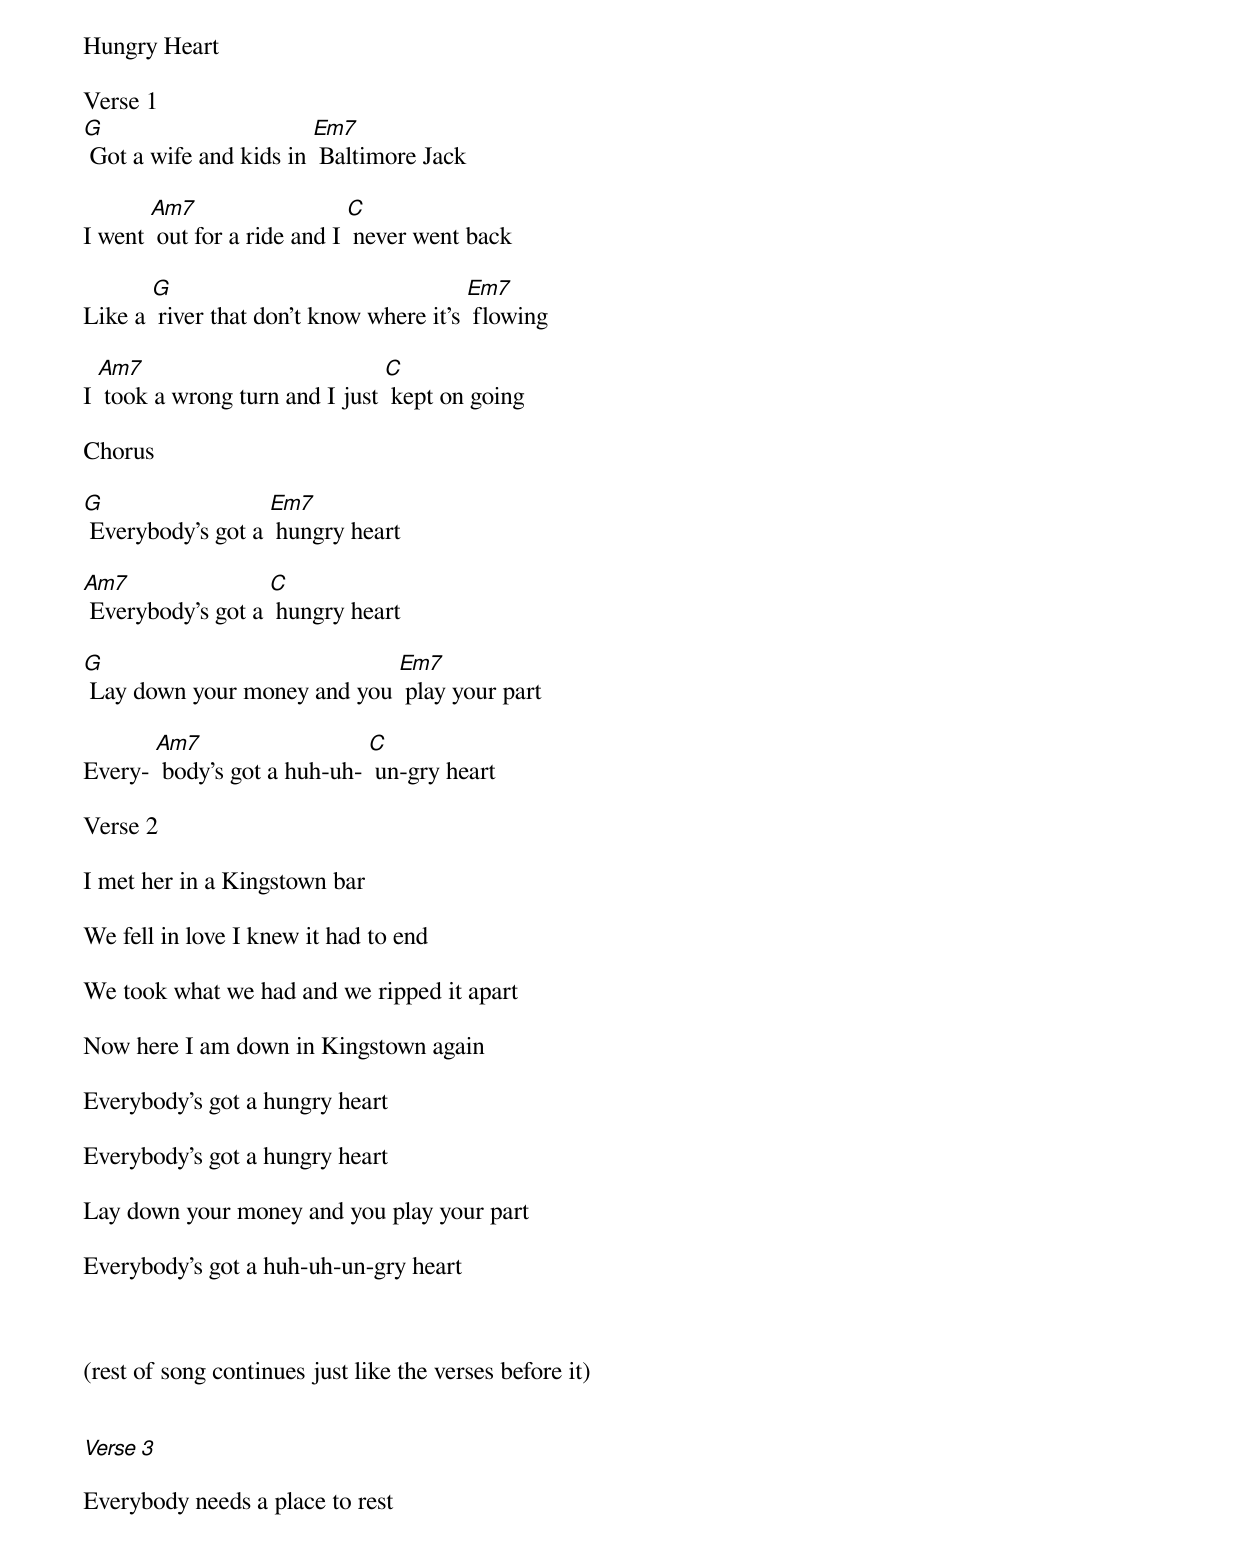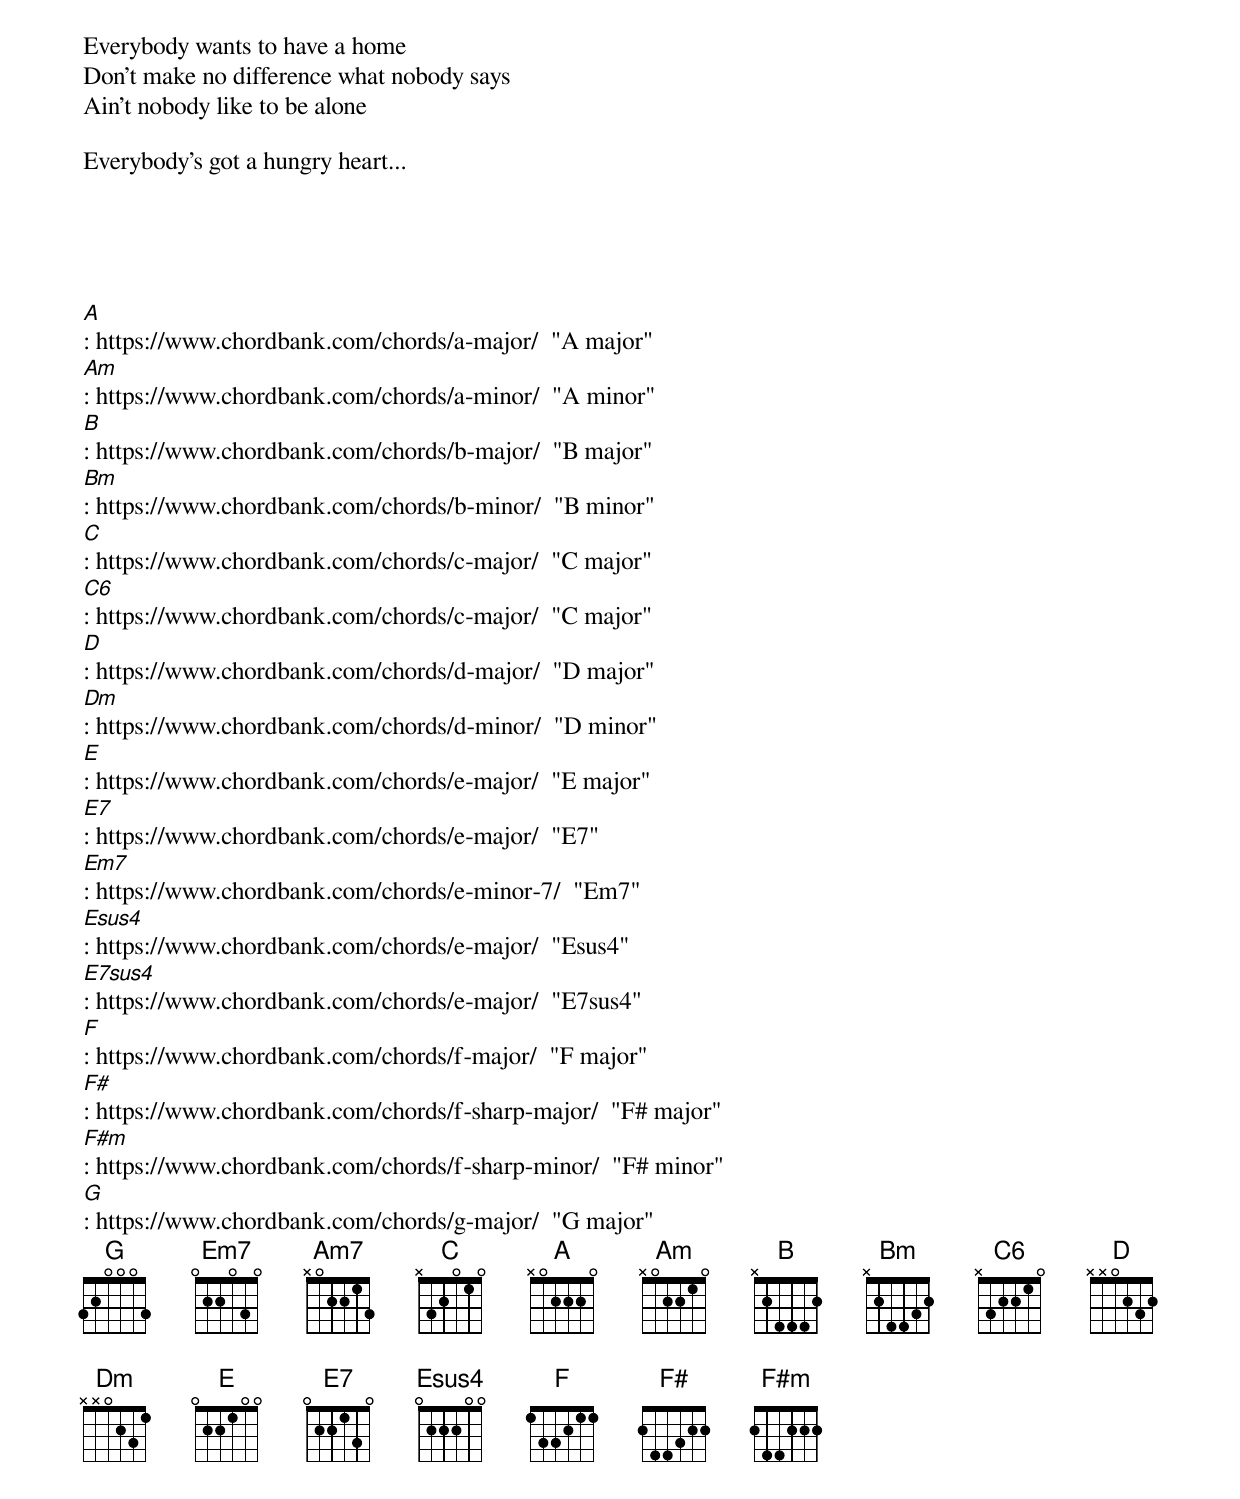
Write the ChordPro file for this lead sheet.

Hungry Heart

Verse 1
[G] Got a wife and kids in [Em7] Baltimore Jack

I went [Am7] out for a ride and I [C] never went back

Like a [G] river that don't know where it's [Em7] flowing

I [Am7] took a wrong turn and I just [C] kept on going

Chorus

[G] Everybody's got a [Em7] hungry heart

[Am7] Everybody's got a [C] hungry heart

[G] Lay down your money and you [Em7] play your part

Every- [Am7] body's got a huh-uh- [C] un-gry heart

Verse 2

I met her in a Kingstown bar

We fell in love I knew it had to end

We took what we had and we ripped it apart

Now here I am down in Kingstown again

Everybody's got a hungry heart

Everybody's got a hungry heart

Lay down your money and you play your part

Everybody's got a huh-uh-un-gry heart



(rest of song continues just like the verses before it)


[Verse 3]

Everybody needs a place to rest
Everybody wants to have a home
Don't make no difference what nobody says
Ain't nobody like to be alone

Everybody's got a hungry heart...





[A]: https://www.chordbank.com/chords/a-major/  "A major"
[Am]: https://www.chordbank.com/chords/a-minor/  "A minor"
[B]: https://www.chordbank.com/chords/b-major/  "B major"
[Bm]: https://www.chordbank.com/chords/b-minor/  "B minor"
[C]: https://www.chordbank.com/chords/c-major/  "C major"
[C6]: https://www.chordbank.com/chords/c-major/  "C major"
[D]: https://www.chordbank.com/chords/d-major/  "D major"
[Dm]: https://www.chordbank.com/chords/d-minor/  "D minor"
[E]: https://www.chordbank.com/chords/e-major/  "E major"
[E7]: https://www.chordbank.com/chords/e-major/  "E7"
[Em7]: https://www.chordbank.com/chords/e-minor-7/  "Em7"
[Esus4]: https://www.chordbank.com/chords/e-major/  "Esus4"
[E7sus4]: https://www.chordbank.com/chords/e-major/  "E7sus4"
[F]: https://www.chordbank.com/chords/f-major/  "F major"
[F#]: https://www.chordbank.com/chords/f-sharp-major/  "F# major"
[F#m]: https://www.chordbank.com/chords/f-sharp-minor/  "F# minor"
[G]: https://www.chordbank.com/chords/g-major/  "G major"
